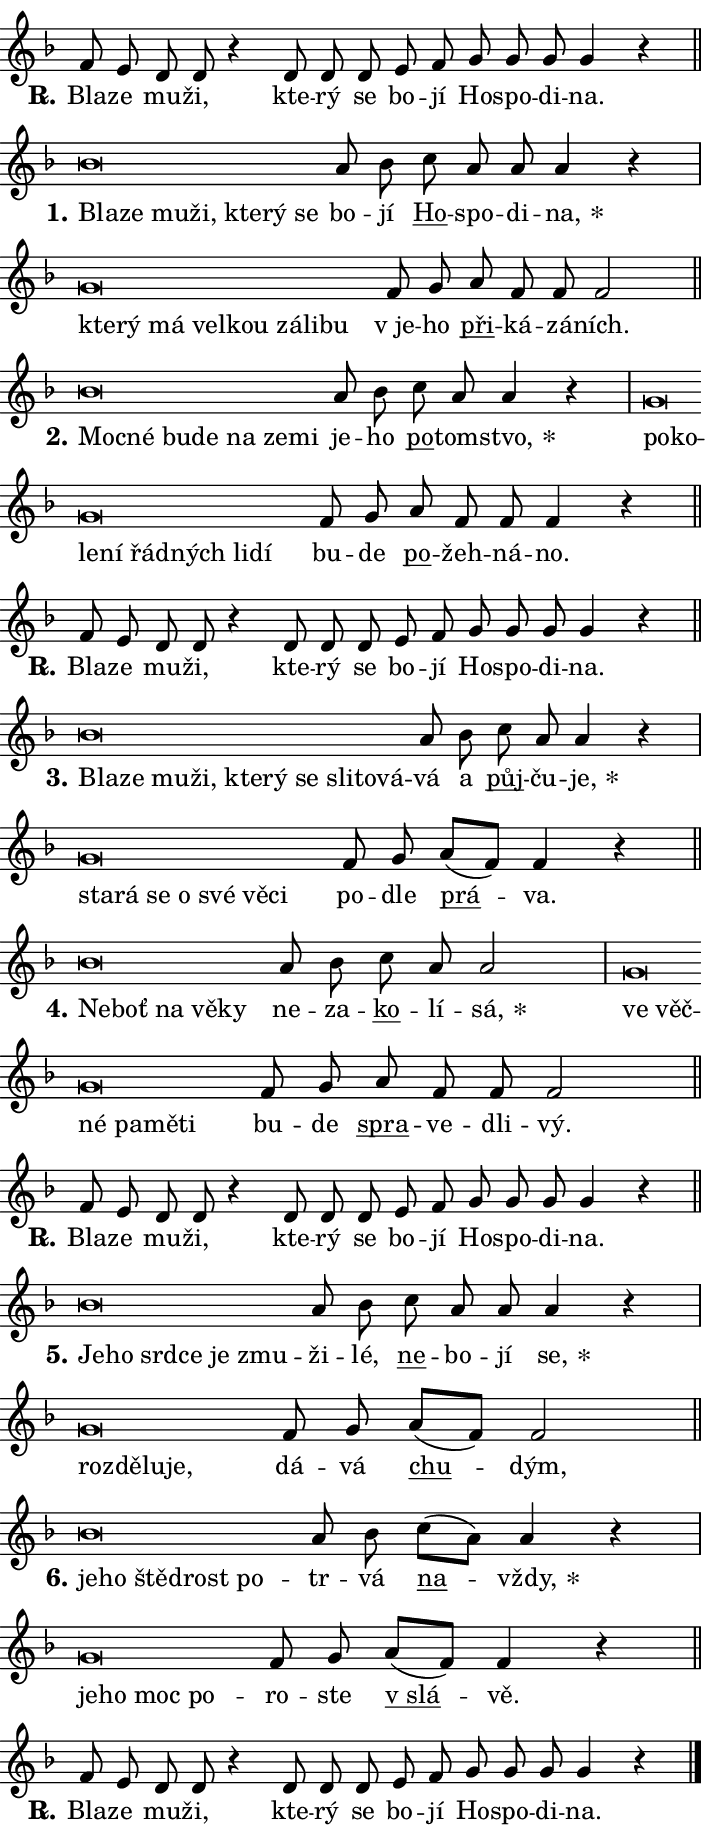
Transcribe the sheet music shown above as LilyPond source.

\version "2.24.0"
\header { tagline = "" }
\paper {
  indent = 0\cm
  top-margin = 0\cm
  right-margin = 0.13\cm % to fit lyric hyphens
  bottom-margin = 0\cm
  left-margin = 0\cm
  paper-width = 12\cm
  page-breaking = #ly:one-page-breaking
  system-system-spacing.basic-distance = #11
  score-system-spacing.basic-distance = #11
  ragged-last = ##f
}


%% Author: Thomas Morley
%% https://lists.gnu.org/archive/html/lilypond-user/2020-05/msg00002.html
#(define (line-position grob)
"Returns position of @var[grob} in current system:
   @code{'start}, if at first time-step
   @code{'end}, if at last time-step
   @code{'middle} otherwise
"
  (let* ((col (ly:item-get-column grob))
         (ln (ly:grob-object col 'left-neighbor))
         (rn (ly:grob-object col 'right-neighbor))
         (col-to-check-left (if (ly:grob? ln) ln col))
         (col-to-check-right (if (ly:grob? rn) rn col))
         (break-dir-left
           (and
             (ly:grob-property col-to-check-left 'non-musical #f)
             (ly:item-break-dir col-to-check-left)))
         (break-dir-right
           (and
             (ly:grob-property col-to-check-right 'non-musical #f)
             (ly:item-break-dir col-to-check-right))))
        (cond ((eqv? 1 break-dir-left) 'start)
              ((eqv? -1 break-dir-right) 'end)
              (else 'middle))))

#(define (tranparent-at-line-position vctor)
  (lambda (grob)
  "Relying on @code{line-position} select the relevant enry from @var{vctor}.
Used to determine transparency,"
    (case (line-position grob)
      ((end) (not (vector-ref vctor 0)))
      ((middle) (not (vector-ref vctor 1)))
      ((start) (not (vector-ref vctor 2))))))

noteHeadBreakVisibility =
#(define-music-function (break-visibility)(vector?)
"Makes @code{NoteHead}s transparent relying on @var{break-visibility}"
#{
  \override NoteHead.transparent =
    #(tranparent-at-line-position break-visibility)
#})

#(define delete-ledgers-for-transparent-note-heads
  (lambda (grob)
    "Reads whether a @code{NoteHead} is transparent.
If so this @code{NoteHead} is removed from @code{'note-heads} from
@var{grob}, which is supposed to be @code{LedgerLineSpanner}.
As a result ledgers are not printed for this @code{NoteHead}"
    (let* ((nhds-array (ly:grob-object grob 'note-heads))
           (nhds-list
             (if (ly:grob-array? nhds-array)
                 (ly:grob-array->list nhds-array)
                 '()))
           ;; Relies on the transparent-property being done before
           ;; Staff.LedgerLineSpanner.after-line-breaking is executed.
           ;; This is fragile ...
           (to-keep
             (remove
               (lambda (nhd)
                 (ly:grob-property nhd 'transparent #f))
               nhds-list)))
      ;; TODO find a better method to iterate over grob-arrays, similiar
      ;; to filter/remove etc for lists
      ;; For now rebuilt from scratch
      (set! (ly:grob-object grob 'note-heads)  '())
      (for-each
        (lambda (nhd)
          (ly:pointer-group-interface::add-grob grob 'note-heads nhd))
        to-keep))))

squashNotes = {
  \override NoteHead.X-extent = #'(-0.2 . 0.2)
  \override NoteHead.Y-extent = #'(-0.75 . 0)
  \override NoteHead.stencil =
    #(lambda (grob)
       (let ((pos (ly:grob-property grob 'staff-position)))
         (begin
           (if (< pos -7) (display "ERROR: Lower brevis then expected\n") (display ""))
           (if (<= pos -6) ly:text-interface::print ly:note-head::print))))
}
unSquashNotes = {
  \revert NoteHead.X-extent
  \revert NoteHead.Y-extent
  \revert NoteHead.stencil
}

hideNotes = \noteHeadBreakVisibility #begin-of-line-visible
unHideNotes = \noteHeadBreakVisibility #all-visible

% work-around for resetting accidentals
% https://lilypond.org/doc/v2.23/Documentation/notation/displaying-rhythms#unmetered-music
cadenzaMeasure = {
  \cadenzaOff
  \partial 1024 s1024
  \cadenzaOn
}

#(define-markup-command (accent layout props text) (markup?)
  "Underline accented syllable"
  (interpret-markup layout props
    #{\markup \override #'(offset . 4.3) \underline { #text }#}))

responsum = \markup \concat {
  "R" \hspace #-1.05 \path #0.1 #'((moveto 0 0.07) (lineto 0.9 0.8)) \hspace #0.05 "."
}

spaceSize = #0.6828661417322834 % exact space size for TeX Gyre Schola

\layout {
  \context {
    \Staff
    \remove "Time_signature_engraver"
    \override LedgerLineSpanner.after-line-breaking = #delete-ledgers-for-transparent-note-heads
  }
  \context {
    \Lyrics {
      \override LyricSpace.minimum-distance = \spaceSize
      \override LyricText.font-name = #"TeX Gyre Schola"
      \override LyricText.font-size = 1
      \override StanzaNumber.font-name = #"TeX Gyre Schola Bold"
      \override StanzaNumber.font-size = 1
    }
  }
  \context {
    \Score 
    \override NoteHead.text =
      #(lambda (grob) 
        (let ((pos (ly:grob-property grob 'staff-position)))
          #{\markup {
            \combine
              \halign #-0.55 \raise #(if (= pos -6) 0 0.5) \override #'(thickness . 2) \draw-line #'(3.2 . 0)
              \musicglyph "noteheads.sM1"
          }#}))
  }
}

% magnetic-lyrics.ily
%
%   written by
%     Jean Abou Samra <jean@abou-samra.fr>
%     Werner Lemberg <wl@gnu.org>
%
%   adapted by
%     Jiri Hon <jiri.hon@gmail.com>
%
% Version 2022-Apr-15

% https://www.mail-archive.com/lilypond-user@gnu.org/msg149350.html

#(define (Left_hyphen_pointer_engraver context)
   "Collect syllable-hyphen-syllable occurrences in lyrics and store
them in properties.  This engraver only looks to the left.  For
example, if the lyrics input is @code{foo -- bar}, it does the
following.

@itemize @bullet
@item
Set the @code{text} property of the @code{LyricHyphen} grob between
@q{foo} and @q{bar} to @code{foo}.

@item
Set the @code{left-hyphen} property of the @code{LyricText} grob with
text @q{foo} to the @code{LyricHyphen} grob between @q{foo} and
@q{bar}.
@end itemize

Use this auxiliary engraver in combination with the
@code{lyric-@/text::@/apply-@/magnetic-@/offset!} hook."
   (let ((hyphen #f)
         (text #f))
     (make-engraver
      (acknowledgers
       ((lyric-syllable-interface engraver grob source-engraver)
        (set! text grob)))
      (end-acknowledgers
       ((lyric-hyphen-interface engraver grob source-engraver)
        ;(when (not (grob::has-interface grob 'lyric-space-interface))
          (set! hyphen grob)));)
      ((stop-translation-timestep engraver)
       (when (and text hyphen)
         (ly:grob-set-object! text 'left-hyphen hyphen))
       (set! text #f)
       (set! hyphen #f)))))

#(define (lyric-text::apply-magnetic-offset! grob)
   "If the space between two syllables is less than the value in
property @code{LyricText@/.details@/.squash-threshold}, move the right
syllable to the left so that it gets concatenated with the left
syllable.

Use this function as a hook for
@code{LyricText@/.after-@/line-@/breaking} if the
@code{Left_@/hyphen_@/pointer_@/engraver} is active."
   (let ((hyphen (ly:grob-object grob 'left-hyphen #f)))
     (when hyphen
       (let ((left-text (ly:spanner-bound hyphen LEFT)))
         (when (grob::has-interface left-text 'lyric-syllable-interface)
           (let* ((common (ly:grob-common-refpoint grob left-text X))
                  (this-x-ext (ly:grob-extent grob common X))
                  (left-x-ext
                   (begin
                     ;; Trigger magnetism for left-text.
                     (ly:grob-property left-text 'after-line-breaking)
                     (ly:grob-extent left-text common X)))
                  ;; `delta` is the gap width between two syllables.
                  (delta (- (interval-start this-x-ext)
                            (interval-end left-x-ext)))
                  (details (ly:grob-property grob 'details))
                  (threshold (assoc-get 'squash-threshold details 0.2)))
             (when (< delta threshold)
               (let* (;; We have to manipulate the input text so that
                      ;; ligatures crossing syllable boundaries are not
                      ;; disabled.  For languages based on the Latin
                      ;; script this is essentially a beautification.
                      ;; However, for non-Western scripts it can be a
                      ;; necessity.
                      (lt (ly:grob-property left-text 'text))
                      (rt (ly:grob-property grob 'text))
                      (is-space (grob::has-interface hyphen 'lyric-space-interface))
                      (space (if is-space " " ""))
                      (extra-delta (if is-space spaceSize 0))
                      ;; Append new syllable.
                      (ltrt-space (if (and (string? lt) (string? rt))
                                (string-append lt space rt)
                                (make-concat-markup (list lt space rt))))
                      ;; Right-align `ltrt` to the right side.
                      (ltrt-space-markup (grob-interpret-markup
                               grob
                               (make-translate-markup
                                (cons (interval-length this-x-ext) 0)
                                (make-right-align-markup ltrt-space)))))
                 (begin
                   ;; Don't print `left-text`.
                   (ly:grob-set-property! left-text 'stencil #f)
                   ;; Set text and stencil (which holds all collected
                   ;; syllables so far) and shift it to the left.
                   (ly:grob-set-property! grob 'text ltrt-space)
                   (ly:grob-set-property! grob 'stencil ltrt-space-markup)
                   (ly:grob-translate-axis! grob (- (- delta extra-delta)) X))))))))))


#(define (lyric-hyphen::displace-bounds-first grob)
   ;; Make very sure this callback isn't triggered too early.
   (let ((left (ly:spanner-bound grob LEFT))
         (right (ly:spanner-bound grob RIGHT)))
     (ly:grob-property left 'after-line-breaking)
     (ly:grob-property right 'after-line-breaking)
     (ly:lyric-hyphen::print grob)))

squashThreshold = #0.4

\layout {
  \context {
    \Lyrics
    \consists #Left_hyphen_pointer_engraver
    \override LyricText.after-line-breaking =
      #lyric-text::apply-magnetic-offset!
    \override LyricHyphen.stencil = #lyric-hyphen::displace-bounds-first
    \override LyricText.details.squash-threshold = \squashThreshold
    \override LyricHyphen.minimum-distance = 0
    \override LyricHyphen.minimum-length = \squashThreshold
  }
}

squashText = \override LyricText.details.squash-threshold = 9999
unSquashText = \override LyricText.details.squash-threshold = \squashThreshold

leftText = \override LyricText.self-alignment-X = #LEFT
unLeftText = \revert LyricText.self-alignment-X

starOffset = #(lambda (grob) 
                (let ((x_offset (ly:self-alignment-interface::aligned-on-x-parent grob)))
                  (if (= x_offset 0) 0 (+ x_offset 1.2))))

star = #(define-music-function (syllable)(string?)
"Append star separator at the end of a syllable"
#{
  \once \override LyricText.X-offset = #starOffset
  \lyricmode { \markup {
    #syllable
    \override #'((font-name . "TeX Gyre Schola Bold")) \hspace #0.2 \lower #0.65 \larger "*"
  } }
#})

starAccent = #(define-music-function (syllable)(string?)
"Append star separator at the end of a syllable and make accent"
#{
  \once \override LyricText.X-offset = #starOffset
  \lyricmode { \markup {
    \accent #syllable
    \override #'((font-name . "TeX Gyre Schola Bold")) \hspace #0.2 \lower #0.65 \larger "*"
  } }
#})

breath = #(define-music-function (syllable)(string?)
"Append breathing indicator at the end of a syllable"
#{
  \lyricmode { \markup { #syllable "+" } }
#})

optionalBreath = #(define-music-function (syllable)(string?)
"Append optional breathing indicator at the end of a syllable"
#{
  \lyricmode { \markup { #syllable "(+)" } }
#})


\score {
    <<
        \new Voice = "melody" { \cadenzaOn \key f \major \relative { f'8 e d d r4 \bar "" d8 d d \bar "" e f \bar "" g g g g4 r \cadenzaMeasure \bar "||" \break } }
        \new Lyrics \lyricsto "melody" { \lyricmode { \set stanza = \responsum
Bla -- ze mu -- ži, kte -- rý se bo -- jí Ho -- spo -- di -- na. } }
    >>
    \layout {}
}

\score {
    <<
        \new Voice = "melody" { \cadenzaOn \key f \major \relative { \squashNotes bes'\breve*1/16 \hideNotes \breve*1/16 \bar "" \breve*1/16 \bar "" \breve*1/16 \bar "" \breve*1/16 \bar "" \breve*1/16 \breve*1/16 \bar "" \unHideNotes \unSquashNotes a8 bes \bar "" c a a a4 r \cadenzaMeasure \bar "|" \squashNotes g\breve*1/16 \hideNotes \breve*1/16 \bar "" \breve*1/16 \bar "" \breve*1/16 \bar "" \breve*1/16 \bar "" \breve*1/16 \bar "" \breve*1/16 \breve*1/16 \bar "" \unHideNotes \unSquashNotes f8 g \bar "" a f f f2 \cadenzaMeasure \bar "||" \break } }
        \new Lyrics \lyricsto "melody" { \lyricmode { \set stanza = "1."
\leftText Bla -- \squashText ze mu -- ži, kte -- rý se \unLeftText \unSquashText bo -- jí \markup \accent Ho -- spo -- di -- \star na, \leftText kte -- \squashText rý má vel -- kou zá -- li -- bu \unLeftText \unSquashText "v je" -- ho \markup \accent při -- ká -- zá -- ních. } }
    >>
    \layout {}
}

\score {
    <<
        \new Voice = "melody" { \cadenzaOn \key f \major \relative { \squashNotes bes'\breve*1/16 \hideNotes \breve*1/16 \bar "" \breve*1/16 \bar "" \breve*1/16 \bar "" \breve*1/16 \bar "" \breve*1/16 \breve*1/16 \bar "" \unHideNotes \unSquashNotes a8 bes \bar "" c a a4 r \cadenzaMeasure \bar "|" \squashNotes g\breve*1/16 \hideNotes \breve*1/16 \bar "" \breve*1/16 \bar "" \breve*1/16 \bar "" \breve*1/16 \bar "" \breve*1/16 \bar "" \breve*1/16 \breve*1/16 \bar "" \unHideNotes \unSquashNotes f8 g \bar "" a f f f4 r \cadenzaMeasure \bar "||" \break } }
        \new Lyrics \lyricsto "melody" { \lyricmode { \set stanza = "2."
\leftText Moc -- \squashText né bu -- de na ze -- mi \unLeftText \unSquashText je -- ho \markup \accent po -- tom -- \star stvo, \leftText po -- \squashText ko -- le -- ní řád -- ných li -- dí \unLeftText \unSquashText bu -- de \markup \accent po -- žeh -- ná -- no. } }
    >>
    \layout {}
}

\score {
    <<
        \new Voice = "melody" { \cadenzaOn \key f \major \relative { f'8 e d d r4 \bar "" d8 d d \bar "" e f \bar "" g g g g4 r \cadenzaMeasure \bar "||" \break } }
        \new Lyrics \lyricsto "melody" { \lyricmode { \set stanza = \responsum
Bla -- ze mu -- ži, kte -- rý se bo -- jí Ho -- spo -- di -- na. } }
    >>
    \layout {}
}

\score {
    <<
        \new Voice = "melody" { \cadenzaOn \key f \major \relative { \squashNotes bes'\breve*1/16 \hideNotes \breve*1/16 \bar "" \breve*1/16 \bar "" \breve*1/16 \bar "" \breve*1/16 \bar "" \breve*1/16 \bar "" \breve*1/16 \bar "" \breve*1/16 \bar "" \breve*1/16 \breve*1/16 \bar "" \unHideNotes \unSquashNotes a8 bes \bar "" c a a4 r \cadenzaMeasure \bar "|" \squashNotes g\breve*1/16 \hideNotes \breve*1/16 \bar "" \breve*1/16 \bar "" \breve*1/16 \bar "" \breve*1/16 \bar "" \breve*1/16 \breve*1/16 \bar "" \unHideNotes \unSquashNotes f8 g \bar "" a[( f)] f4 r \cadenzaMeasure \bar "||" \break } }
        \new Lyrics \lyricsto "melody" { \lyricmode { \set stanza = "3."
\leftText Bla -- \squashText ze mu -- ži, kte -- rý se sli -- to -- vá -- \unLeftText \unSquashText vá a \markup \accent půj -- ču -- \star je, \leftText sta -- \squashText rá se o své vě -- ci \unLeftText \unSquashText po -- dle \markup \accent prá -- va. } }
    >>
    \layout {}
}

\score {
    <<
        \new Voice = "melody" { \cadenzaOn \key f \major \relative { \squashNotes bes'\breve*1/16 \hideNotes \breve*1/16 \bar "" \breve*1/16 \bar "" \breve*1/16 \breve*1/16 \bar "" \unHideNotes \unSquashNotes a8 bes \bar "" c a a2 \cadenzaMeasure \bar "|" \squashNotes g\breve*1/16 \hideNotes \breve*1/16 \bar "" \breve*1/16 \bar "" \breve*1/16 \bar "" \breve*1/16 \breve*1/16 \bar "" \unHideNotes \unSquashNotes f8 g \bar "" a f f f2 \cadenzaMeasure \bar "||" \break } }
        \new Lyrics \lyricsto "melody" { \lyricmode { \set stanza = "4."
\leftText Ne -- \squashText boť na vě -- ky \unLeftText \unSquashText ne -- za -- \markup \accent ko -- lí -- \star sá, \leftText ve \squashText věč -- né pa -- mě -- ti \unLeftText \unSquashText bu -- de \markup \accent spra -- ve -- dli -- vý. } }
    >>
    \layout {}
}

\score {
    <<
        \new Voice = "melody" { \cadenzaOn \key f \major \relative { f'8 e d d r4 \bar "" d8 d d \bar "" e f \bar "" g g g g4 r \cadenzaMeasure \bar "||" \break } }
        \new Lyrics \lyricsto "melody" { \lyricmode { \set stanza = \responsum
Bla -- ze mu -- ži, kte -- rý se bo -- jí Ho -- spo -- di -- na. } }
    >>
    \layout {}
}

\score {
    <<
        \new Voice = "melody" { \cadenzaOn \key f \major \relative { \squashNotes bes'\breve*1/16 \hideNotes \breve*1/16 \bar "" \breve*1/16 \bar "" \breve*1/16 \bar "" \breve*1/16 \breve*1/16 \bar "" \unHideNotes \unSquashNotes a8 bes \bar "" c a a a4 r \cadenzaMeasure \bar "|" \squashNotes g\breve*1/16 \hideNotes \breve*1/16 \bar "" \breve*1/16 \breve*1/16 \bar "" \unHideNotes \unSquashNotes f8 g \bar "" a[( f)] f2 \cadenzaMeasure \bar "||" \break } }
        \new Lyrics \lyricsto "melody" { \lyricmode { \set stanza = "5."
\leftText Je -- \squashText ho srd -- ce je zmu -- \unLeftText \unSquashText ži -- lé, \markup \accent ne -- bo -- jí \star se, \leftText roz -- \squashText dě -- lu -- je, \unLeftText \unSquashText dá -- vá \markup \accent chu -- dým, } }
    >>
    \layout {}
}

\score {
    <<
        \new Voice = "melody" { \cadenzaOn \key f \major \relative { \squashNotes bes'\breve*1/16 \hideNotes \breve*1/16 \bar "" \breve*1/16 \bar "" \breve*1/16 \breve*1/16 \bar "" \unHideNotes \unSquashNotes a8 bes \bar "" c[( a)] a4 r \cadenzaMeasure \bar "|" \squashNotes g\breve*1/16 \hideNotes \breve*1/16 \bar "" \breve*1/16 \breve*1/16 \bar "" \unHideNotes \unSquashNotes f8 g \bar "" a[( f)] f4 r \cadenzaMeasure \bar "||" \break } }
        \new Lyrics \lyricsto "melody" { \lyricmode { \set stanza = "6."
\leftText je -- \squashText ho ště -- drost po -- \unLeftText \unSquashText tr -- vá \markup \accent na -- \star vždy, \leftText je -- \squashText ho moc po -- \unLeftText \unSquashText ro -- ste \markup \accent "v slá" -- vě. } }
    >>
    \layout {}
}

\score {
    <<
        \new Voice = "melody" { \cadenzaOn \key f \major \relative { f'8 e d d r4 \bar "" d8 d d \bar "" e f \bar "" g g g g4 r \cadenzaMeasure \bar "||" \break } \bar "|." }
        \new Lyrics \lyricsto "melody" { \lyricmode { \set stanza = \responsum
Bla -- ze mu -- ži, kte -- rý se bo -- jí Ho -- spo -- di -- na. } }
    >>
    \layout {}
}
